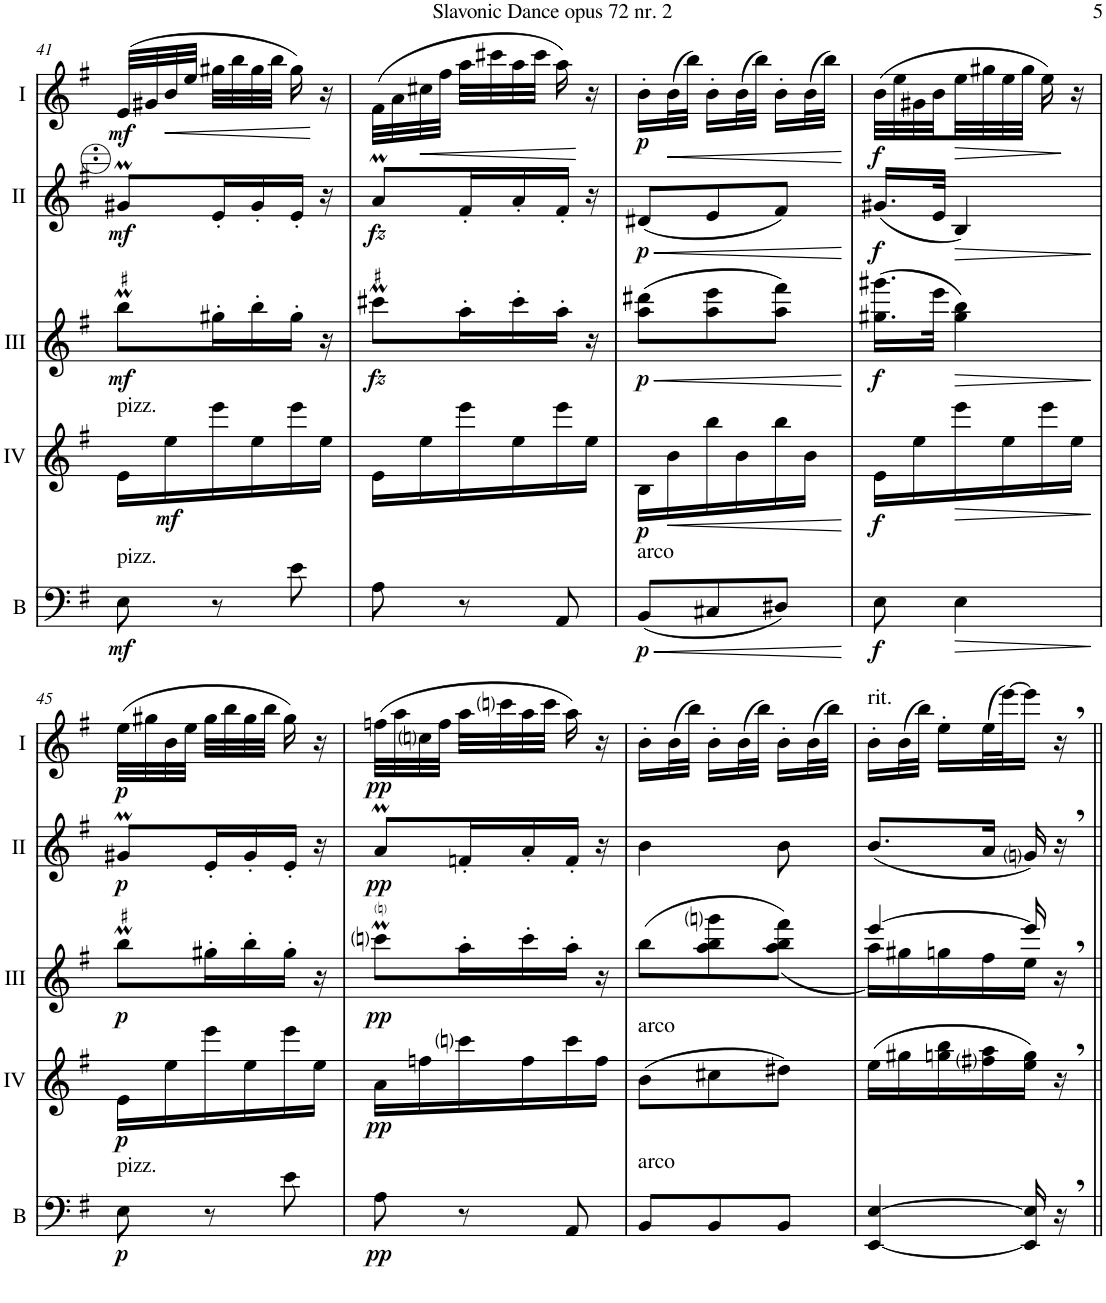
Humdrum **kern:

**kern	**dynam	**kern	**dynam	**kern	**dynam	**kern	**dynam	**kern	**dynam
*part5	*part5	*part4	*part4	*part3	*part3	*part2	*part2	*part1	*part1
*staff5	*staff5	*staff4	*staff4	*staff3	*staff3	*staff2	*staff2	*staff1	*staff1
*I"Bass	*	*I"Acc. 4	*	*I"Acc. 3	*	*I"Acc. 2	*	*I"Acc. 1	*
*I'B	*	*	*	*	*	*	*	*	*
!!LO:PB:g=z
*clefF4	*	*clefG2	*	*clefG2	*	*clefG2	*	*clefG2	*
*Trd7c12	*	*Trd7c12	*	*Trd7c12	*	*	*	*	*
*k[f#]	*	*k[f#]	*	*k[f#]	*	*k[f#]	*	*k[f#]	*
*M3/8	*	*M3/8	*	*M3/8	*	*M3/8	*	*M3/8	*
=41	=41	=41	=41	=41	=41	=41	=41	=41	=41
!	!	!	!	!LO:TX:a:t=♯	!	!	!	!	!
!	!	!LO:TX:a:t=pizz.	!	!	!	!	!	!	!
!LO:TX:a:t=pizz.	!	!	!	!	!	!	!	!	!
!	!LO:DY:b	!	!	!	!LO:DY:b	!	!LO:DY:b	!	!LO:DY:b
8E\	mf	16e\LL	.	8bbm\L	mf	8g#Xm/L	mf	(32e/LLL	mf
.	.	.	.	.	.	.	.	32g#X/	.
!	!	!	!LO:DY:b	!	!	!	!	!	!LO:HP:b
.	.	16ee\	mf	.	.	.	.	32b/	<
.	.	.	.	.	.	.	.	32ee/JJJ	.
8r	.	16eee\	.	16gg#X'\L	.	16e'/L	.	32gg#X\LLL	.
.	.	.	.	.	.	.	.	32bb\	.
.	.	16ee\	.	16bb'\	.	16g#'/	.	32gg#\	.
.	.	.	.	.	.	.	.	32bb\JJJ	.
8e\	.	16eee\	.	16gg#'\JJ	.	16e'/JJ	.	16gg#\)	.
.	.	16ee\JJ	.	16r	.	16r	.	16r	[
=42	=42	=42	=42	=42	=42	=42	=42	=42	=42
!	!	!	!	!LO:TX:a:t=♯	!	!	!	!	!
!	!	!	!	!	!LO:DY:b	!	!LO:DY:b	!	!
8A\	.	16e\LL	.	8ccc#Xm\L	fz	8aM/L	fz	(32f#\LLL	.
.	.	.	.	.	.	.	.	32a\	.
!	!	!	!	!	!	!	!	!	!LO:HP:b
.	.	16ee\	.	.	.	.	.	32cc#X\	<
.	.	.	.	.	.	.	.	32ff#\JJJ	.
8r	.	16eee\	.	16aa'\L	.	16f#'/L	.	32aa\LLL	.
.	.	.	.	.	.	.	.	32ccc#X\	.
.	.	16ee\	.	16ccc#'\	.	16a'/	.	32aa\	.
.	.	.	.	.	.	.	.	32ccc#\JJJ	.
8AA/	.	16eee\	.	16aa'\JJ	.	16f#'/JJ	.	16aa\)	.
.	.	16ee\JJ	.	16r	.	16r	.	16r	[
=43	=43	=43	=43	=43	=43	=43	=43	=43	=43
!LO:TX:a:t=arco	!	!	!	!	!	!	!	!	!
!	!LO:HP:b	!	!	!	!LO:HP:b	!	!LO:HP:b	!	!
!	!LO:DY:n=1:b	!	!LO:DY:b	!	!LO:DY:n=1:b	!	!LO:DY:n=1:b	!	!LO:DY:b
(8BB/L	< p	16B\LL	p	(8aa\ 8ddd#X\L	< p	(8d#X/L	< p	16b'\LL	p
!	!	!	!LO:HP:b	!	!	!	!	!	!LO:HP:b
.	.	16b\	<	.	.	.	.	(32b\L	<
.	.	.	.	.	.	.	.	32bb\JJJ)	.
8C#X/	.	16bb\	.	8aa\ 8eee\	.	8e/	.	16b'\LL	.
.	.	16b\	.	.	.	.	.	(32b\L	.
.	.	.	.	.	.	.	.	32bb\JJJ)	.
8D#X/J)	.	16bb\	.	8aa\ 8fff#\J)	.	8f#/J)	.	16b'\LL	.
.	.	16b\JJ	.	.	.	.	.	(32b\L	.
.	.	.	.	.	.	.	.	32bb\JJJ)	.
.	[	.	[	.	[	.	[	.	[
=44	=44	=44	=44	=44	=44	=44	=44	=44	=44
!	!LO:DY:b	!	!LO:DY:b	!	!LO:DY:b	!	!LO:DY:b	!	!LO:DY:b
8E\	f	16e\LL	f	(16.gg#X\ 16.ggg#X\LL	f	(16.g#X/LL	f	(32b\LLL	f
.	.	.	.	.	.	.	.	32ee\	.
.	.	16ee\	.	.	.	.	.	32g#X\	.
.	.	.	.	32eee\JJk	.	32e/JJk	.	32b\	.
!	!LO:HP:b	!	!LO:HP:b	!	!LO:HP:b	!	!LO:HP:b	!	!LO:HP:b
4E\	>	16eee\	>	4gg#\ 4bb\)	>	4B/)	>	32ee\	>
.	.	.	.	.	.	.	.	32gg#X\	.
.	.	16ee\	.	.	.	.	.	32ee\	.
.	.	.	.	.	.	.	.	32gg#\JJJ	.
.	.	16eee\	.	.	.	.	.	16ee\)	.
.	.	16ee\JJ	.	.	.	.	.	16r	]
.	]	.	]	.	]	.	]	.	.
!!LO:LB:g=z
=45	=45	=45	=45	=45	=45	=45	=45	=45	=45
!	!	!	!	!LO:TX:a:t=♯	!	!	!	!	!
!LO:TX:a:t=pizz.	!	!	!	!	!	!	!	!	!
!	!LO:DY:b	!	!LO:DY:b	!	!LO:DY:b	!	!LO:DY:b	!	!LO:DY:b
8E\	p	16e\LL	p	8bbm\L	p	8g#Xm/L	p	(32ee\LLL	p
.	.	.	.	.	.	.	.	32gg#X\	.
.	.	16ee\	.	.	.	.	.	32b\	.
.	.	.	.	.	.	.	.	32ee\JJJ	.
8r	.	16eee\	.	16gg#X'\L	.	16e'/L	.	32gg#\LLL	.
.	.	.	.	.	.	.	.	32bb\	.
.	.	16ee\	.	16bb'\	.	16g#'/	.	32gg#\	.
.	.	.	.	.	.	.	.	32bb\JJJ	.
8e\	.	16eee\	.	16gg#'\JJ	.	16e'/JJ	.	16gg#\)	.
.	.	16ee\JJ	.	16r	.	16r	.	16r	.
=46	=46	=46	=46	=46	=46	=46	=46	=46	=46
!	!LO:DY:b	!	!LO:DY:b	!	!LO:DY:b	!	!LO:DY:b	!	!LO:DY:b
8A\	pp	16a\LL	pp	8cccniM\L	pp	8aM/L	pp	(32ffn\LLL	pp
.	.	.	.	.	.	.	.	32aa\	.
.	.	16ffn\	.	.	.	.	.	32ccni\	.
.	.	.	.	.	.	.	.	32ff\JJJ	.
8r	.	16cccni\	.	16aa'\L	.	16fn'/L	.	32aa\LLL	.
.	.	.	.	.	.	.	.	32cccni\	.
.	.	16ff\	.	16ccc'\	.	16a'/	.	32aa\	.
.	.	.	.	.	.	.	.	32ccc\JJJ	.
8AA/	.	16ccc\	.	16aa'\JJ	.	16f'/JJ	.	16aa\)	.
.	.	16ff\JJ	.	16r	.	16r	.	16r	.
=47	=47	=47	=47	=47	=47	=47	=47	=47	=47
!	!	!LO:TX:a:t=arco	!	!	!	!	!	!	!
!LO:TX:a:t=arco	!	!	!	!	!	!	!	!	!
8BB/L	.	(8b\L	.	(8bb\L	.	4b\	.	16b'\LL	.
.	.	.	.	.	.	.	.	(32b\L	.
.	.	.	.	.	.	.	.	32bb\JJJ)	.
8BB/	.	8cc#X\	.	8aa\ 8bb\ 8gggni\	.	.	.	16b'\LL	.
.	.	.	.	.	.	.	.	(32b\L	.
.	.	.	.	.	.	.	.	32bb\JJJ)	.
8BB/J	.	8dd#X\J)	.	(<8aa\ 8bb\ 8fff#\J)	.	8b\	.	16b'\LL	.
.	.	.	.	.	.	.	.	(32b\L	.
.	.	.	.	.	.	.	.	32bb\JJJ)	.
=48	=48	=48	=48	=48	=48	=48	=48	=48	=48
*	*	*	*	*^	*	*	*	*	*
!	!	!	!	!	!	!	!	!	!LO:TX:a:t=rit.	!
[4EE/ [4E/	.	(16ee\LL	.	[4eee/	16aa\LL)	.	(8.b/L	.	16b'\LL	.
.	.	16gg#X\	.	.	16gg#X\	.	.	.	(32b\L	.
.	.	.	.	.	.	.	.	.	32bb\JJJ)	.
.	.	16ggn\ 16bb\	.	.	16ggn\	.	.	.	16ee'\LL	.
.	.	16ff#i\ 16aa\	.	.	16ff#\	.	16a/Jk	.	(32ee\L	.
.	.	.	.	.	.	.	.	.	[32eee\J)	.
16EE/] 16E/]	.	16ee\ 16gg\JJ)	.	16eee/]	16ee\JJ	.	16gni/)	.	16eee\JJ]	.
16r	.	16r	.	16r	16ryy	.	16r	.	16r	.
*	*	*	*	*v	*v	*	*	*	*	*
=||	=||	=||	=||	=||	=||	=||	=||	=||	=||
*-	*-	*-	*-	*-	*-	*-	*-	*-	*-
